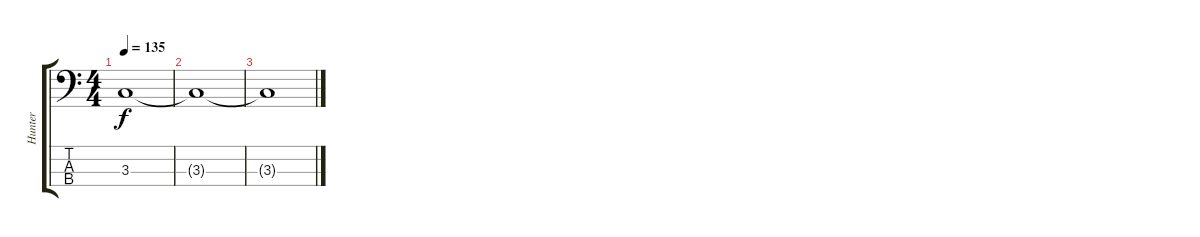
\track ("Hunter" "Hunter") {instrument electricbasspick}
\staff {score tabs}
\tuning (G2 D2 A1 E1) {hide}
\ts (4 4)
\tempo 135
\clef f4
\ks c
3.3{t}.1{dy f} |
3.3{t}.1 |
3.3{t}.1
